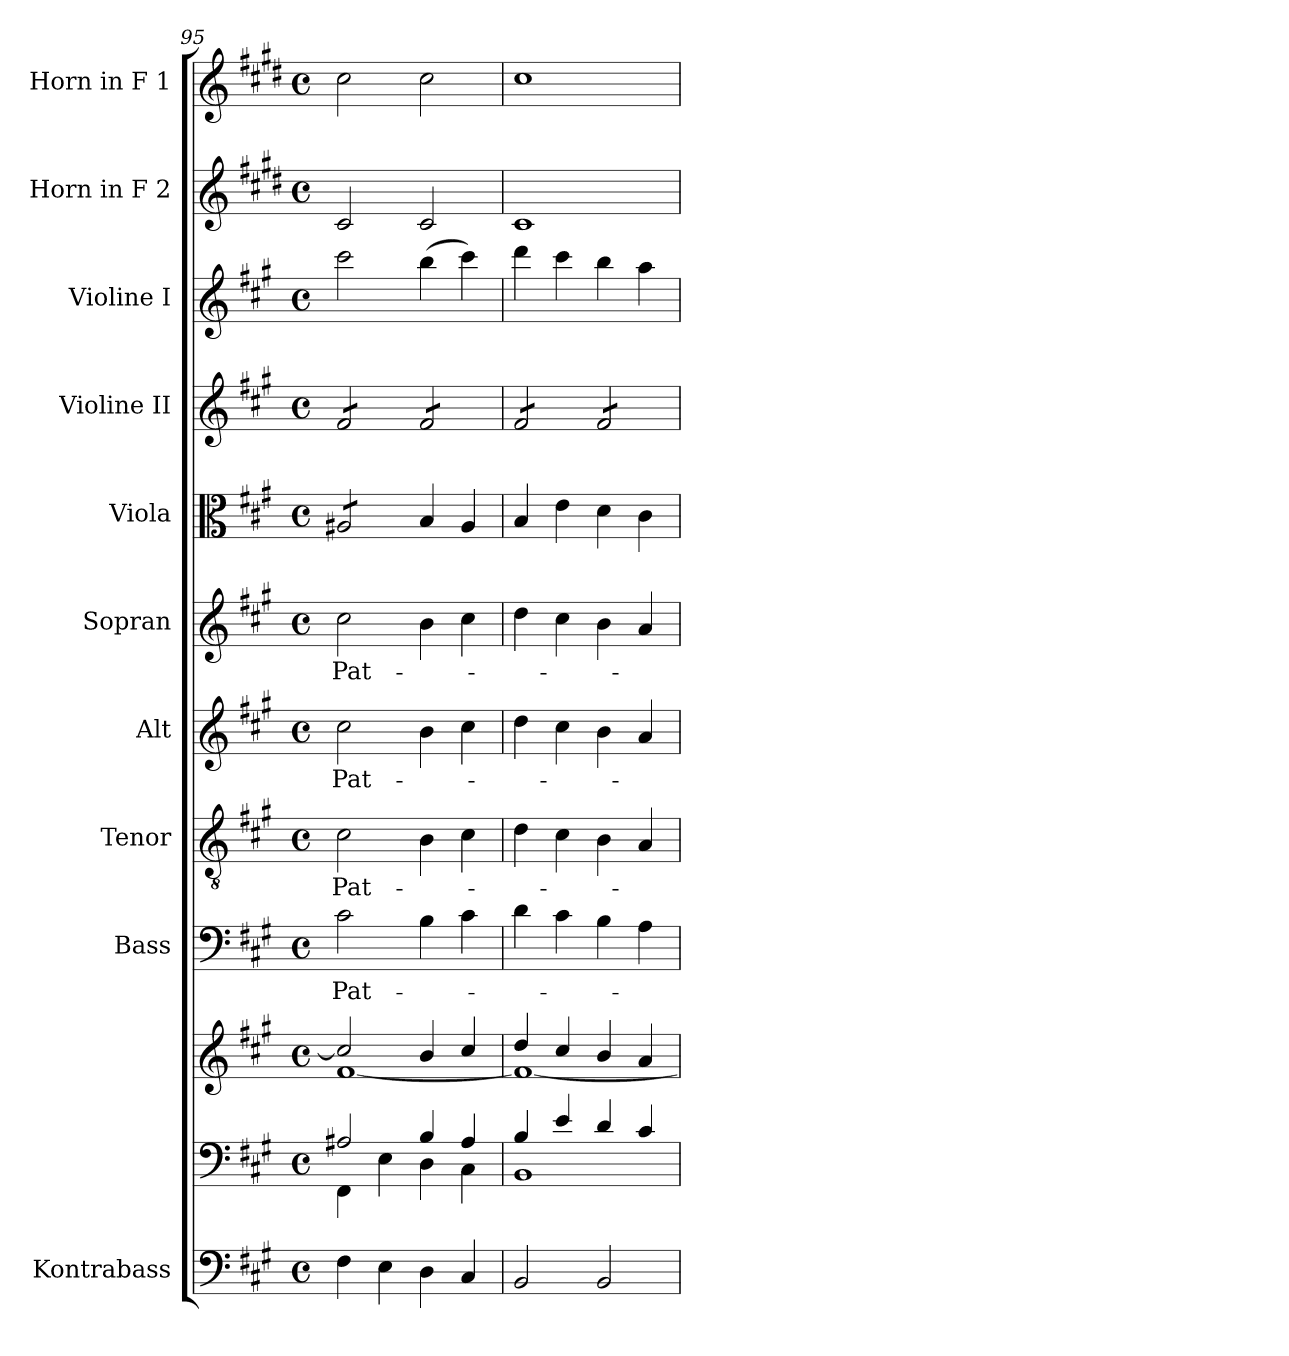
**kern	**kern	**kern	**kern	**text	**kern	**text	**kern	**text	**kern	**text	**kern	**kern	**kern	**kern	**kern
*part11	*part10	*part10	*part9	*part9	*part8	*part8	*part7	*part7	*part6	*part6	*part5	*part4	*part3	*part2	*part1
*staff12	*staff11	*staff10	*staff9	*staff9	*staff8	*staff8	*staff7	*staff7	*staff6	*staff6	*staff5	*staff4	*staff3	*staff2	*staff1
*I"Kontrabass	*	*	*I"Bass	*	*I"Tenor	*	*I"Alt	*	*I"Sopran	*	*I"Viola	*I"Violine II	*I"Violine I	*I"Horn in F 2	*I"Horn in F 1
*I'Kb.	*	*	*I'B.	*	*I'T.	*	*I'A.	*	*I'S.	*	*I'Vla.	*I'Vl. II	*I'Vl. I	*	*
*clefF4	*clefF4	*clefG2	*clefF4	*	*clefGv2	*	*clefG2	*	*clefG2	*	*clefC3	*clefG2	*clefG2	*clefG2	*clefG2
*ITrd7c12	*	*	*	*	*	*	*	*	*	*	*	*	*	*ITrd4c7	*ITrd4c7
*k[f#c#g#]	*k[f#c#g#]	*k[f#c#g#]	*k[f#c#g#]	*	*k[f#c#g#]	*	*k[f#c#g#]	*	*k[f#c#g#]	*	*k[f#c#g#]	*k[f#c#g#]	*k[f#c#g#]	*k[f#c#g#]	*k[f#c#g#]
*A:	*A:	*A:	*A:	*	*A:	*	*A:	*	*A:	*	*A:	*A:	*A:	*A:	*A:
*M4/4	*M4/4	*M4/4	*M4/4	*	*M4/4	*	*M4/4	*	*M4/4	*	*M4/4	*M4/4	*M4/4	*M4/4	*M4/4
*met(c)	*met(c)	*met(c)	*met(c)	*	*met(c)	*	*met(c)	*	*met(c)	*	*met(c)	*met(c)	*met(c)	*met(c)	*met(c)
=95	=95	=95	=95	=95	=95	=95	=95	=95	=95	=95	=95	=95	=95	=95	=95
*	*^	*^	*	*	*	*	*	*	*	*	*	*	*	*	*
!	!	!	!	!	!	!LO:LY:b	!	!LO:LY:b	!	!LO:LY:b	!	!LO:LY:b	!	!	!	!	!
*	*	*	*	*	*	*	*	*	*	*	*	*	*tremolo	*	*	*	*
*	*	*	*	*	*	*	*	*	*	*	*	*	*	*tremolo	*	*	*
4FF#\	2A#X/	4FF#\	2cc#/]	[<1f#	2c#\	Pat-	2c#\	Pat-	2cc#\	Pat-	2cc#\	Pat-	8A#X/L	8f#/L	2ccc#\	2F#/	2f#\
.	.	.	.	.	.	.	.	.	.	.	.	.	8A#X/	8f#/	.	.	.
4EE\	.	4E\	.	.	.	.	.	.	.	.	.	.	8A#X/	8f#/	.	.	.
.	.	.	.	.	.	.	.	.	.	.	.	.	8A#X/J	8f#/J	.	.	.
*	*	*	*	*	*	*	*	*	*	*	*	*	*Xtremolo	*	*	*	*
4DD\	4B/	4D\	4b/	.	4B\	.	4B\	.	4b\	.	4b\	.	4B/	8f#/L	(>4bb\	2F#/	2f#\
.	.	.	.	.	.	.	.	.	.	.	.	.	.	8f#/	.	.	.
4CC#/	4A#/	4C#\	4cc#/	.	4c#\	.	4c#\	.	4cc#\	.	4cc#\	.	4A#/	8f#/	4ccc#\)	.	.
.	.	.	.	.	.	.	.	.	.	.	.	.	.	8f#/J	.	.	.
!!LO:PB:g=z
=96	=96	=96	=96	=96	=96	=96	=96	=96	=96	=96	=96	=96	=96	=96	=96	=96	=96
2BBB/	4B/	1BB	4dd/	1f#_	4d\	.	4d\	.	4dd\	.	4dd\	.	4B/	8f#/L	4ddd\	1F#	1f#
.	.	.	.	.	.	.	.	.	.	.	.	.	.	8f#/	.	.	.
.	4e/	.	4cc#/	.	4c#\	.	4c#\	.	4cc#\	.	4cc#\	.	4e\	8f#/	4ccc#\	.	.
.	.	.	.	.	.	.	.	.	.	.	.	.	.	8f#/J	.	.	.
2BBB/	4d/	.	4b/	.	4B\	.	4B\	.	4b\	.	4b\	.	4d\	8f#/L	4bb\	.	.
.	.	.	.	.	.	.	.	.	.	.	.	.	.	8f#/	.	.	.
.	4c#/	.	4a/	.	4A\	.	4A/	.	4a/	.	4a/	.	4c#\	8f#/	4aa\	.	.
.	.	.	.	.	.	.	.	.	.	.	.	.	.	8f#/J	.	.	.
*	*	*	*	*	*	*	*	*	*	*	*	*	*	*Xtremolo	*	*	*
*	*v	*v	*	*	*	*	*	*	*	*	*	*	*	*	*	*	*
*	*	*v	*v	*	*	*	*	*	*	*	*	*	*	*	*	*
=	=	=	=	=	=	=	=	=	=	=	=	=	=	=	=
*-	*-	*-	*-	*-	*-	*-	*-	*-	*-	*-	*-	*-	*-	*-	*-
